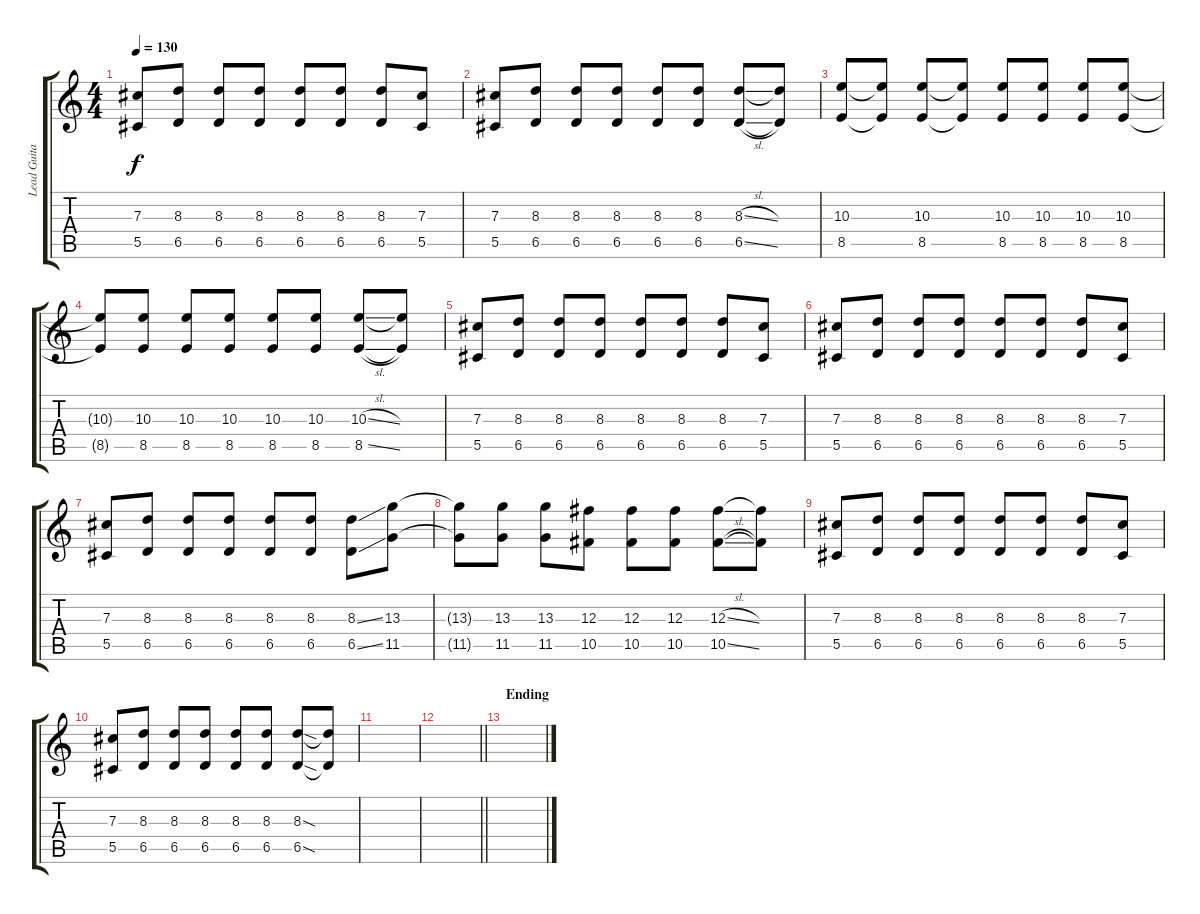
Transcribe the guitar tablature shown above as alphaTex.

\track ("Lead Guitar" "Lead Guita") {instrument distortionguitar}
\staff {score tabs}
\tuning (Eb4 Bb3 Gb3 Db3 Ab2 Db2) {hide}
\ts (4 4)
\tempo 130
\clef g2
\ks c
(7.3 5.5).8{dy f} (8.3 6.5).8 (8.3 6.5).8 (8.3 6.5).8 (8.3 6.5).8 (8.3 6.5).8 (8.3 6.5).8 (7.3 5.5).8 |
(7.3 5.5).8 (8.3 6.5).8 (8.3 6.5).8 (8.3 6.5).8 (8.3 6.5).8 (8.3 6.5).8 (8.3{sl} 6.5{sl}).8 (8.3{t} 6.5{t}).8 |
(10.3 8.5).8 (10.3{t} 8.5{t}).8 (10.3 8.5).8 (10.3{t} 8.5{t}).8 (10.3 8.5).8 (10.3 8.5).8 (10.3 8.5).8 (10.3 8.5).8 |
(10.3{t} 8.5{t}).8 (10.3 8.5).8 (10.3 8.5).8 (10.3 8.5).8 (10.3 8.5).8 (10.3 8.5).8 (10.3{sl} 8.5{sl}).8 (10.3{t} 8.5{t}).8 |
(7.3 5.5).8 (8.3 6.5).8 (8.3 6.5).8 (8.3 6.5).8 (8.3 6.5).8 (8.3 6.5).8 (8.3 6.5).8 (7.3 5.5).8 |
(7.3 5.5).8 (8.3 6.5).8 (8.3 6.5).8 (8.3 6.5).8 (8.3 6.5).8 (8.3 6.5).8 (8.3 6.5).8 (7.3 5.5).8 |
(7.3 5.5).8 (8.3 6.5).8 (8.3 6.5).8 (8.3 6.5).8 (8.3 6.5).8 (8.3 6.5).8 (8.3{ss} 6.5{ss}).8 (13.3 11.5).8 |
(13.3{t} 11.5{t}).8 (13.3 11.5).8 (13.3 11.5).8 (12.3 10.5).8 (12.3 10.5).8 (12.3 10.5).8 (12.3{sl} 10.5{sl}).8 (12.3{t} 10.5{t}).8 |
(7.3 5.5).8 (8.3 6.5).8 (8.3 6.5).8 (8.3 6.5).8 (8.3 6.5).8 (8.3 6.5).8 (8.3 6.5).8 (7.3 5.5).8 |
(7.3 5.5).8 (8.3 6.5).8 (8.3 6.5).8 (8.3 6.5).8 (8.3 6.5).8 (8.3 6.5).8 (8.3{sod} 6.5{sod}).8 (8.3{t} 6.5{t}).8 |
|
\barLineRight lightlight
|
\section ("" "Ending")
